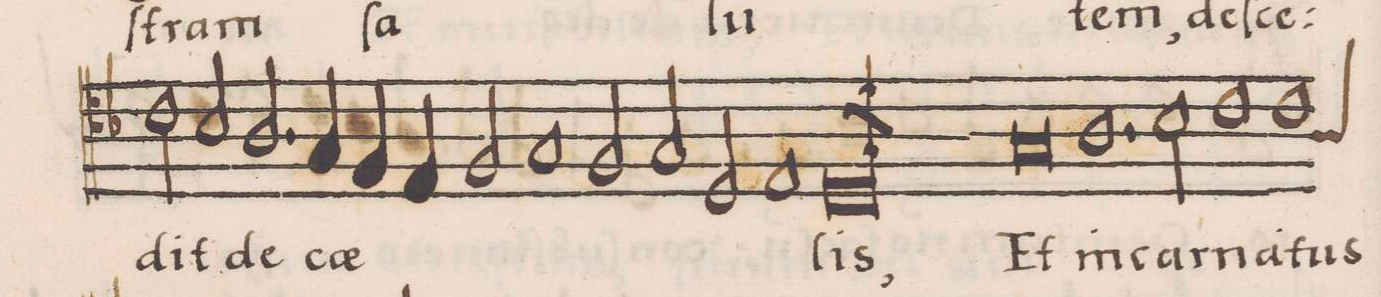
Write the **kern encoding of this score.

**kern	**text
*I"ALTVS	*
*clefC4	*
*k[b-]	*
*met(C|)	*
*M2/1	*
2c\	-dit
=77-	=77-
2B-/	.
2.A/	de
4G/	c(ae)-
4F/	.
4E/	.
=78-	=78-
2F/	.
1G/	.
2F/	.
=79-	=79-
2G/	.
2D/	.
1E/	.
=80-	=80-
0Dl/	-lis,
=81-	=81-
0G/	Et
=82-	=82-
1.A\	in-
2B-\	-car-
=83-	=83-
1c\	-na-
*custos:A	*
1c\	-tus
=84-	=84-
*-	*-
